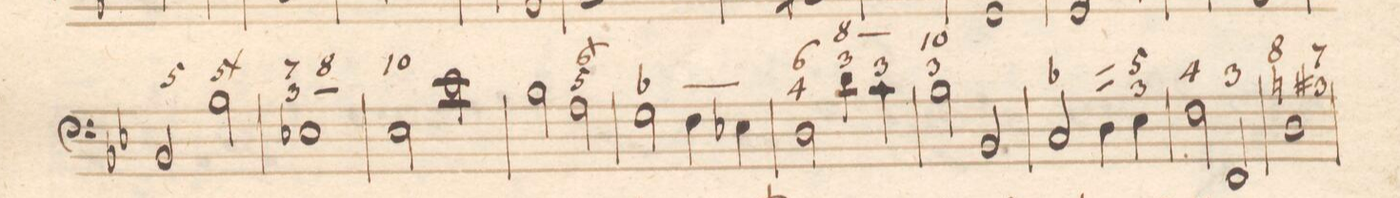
**kern	**fba	**dynam
*I"Organo.	*	*
*clefF4	*	*
*k[b-e-]	*	*
*met(c|)	*	*
*M2/2	*	*
2BB-/	5	.
2B-\	5|	.
=38	=38	=38
1E-X	7 3	.
.	8 _	.
.	x	.
=39	=39	=39
2E-\	10	f
2e-\	.	.
=40	=40	=40
2B-\	.	.
2A\	6| 5	.
=41	=41	=41
2G\	-_	.
4F\	.	.
4E-X\	.	.
=42	=42	=42
2D\	6 4	.
4d\	8_ 3	.
4c\	3	.
=43	=43	=43
2B-\	10 3	p
2BB-/	.	.
=44	=44	=44
2C/	-	.
4D\	_ _	.
4E-\	5 3	.
=45	=45	=45
2D\	4	.
2FF/	3	.
=46	=46	=46
1D	8 n	.
.	7 3#	.
=47	=47	=47
*-	*-	*-
